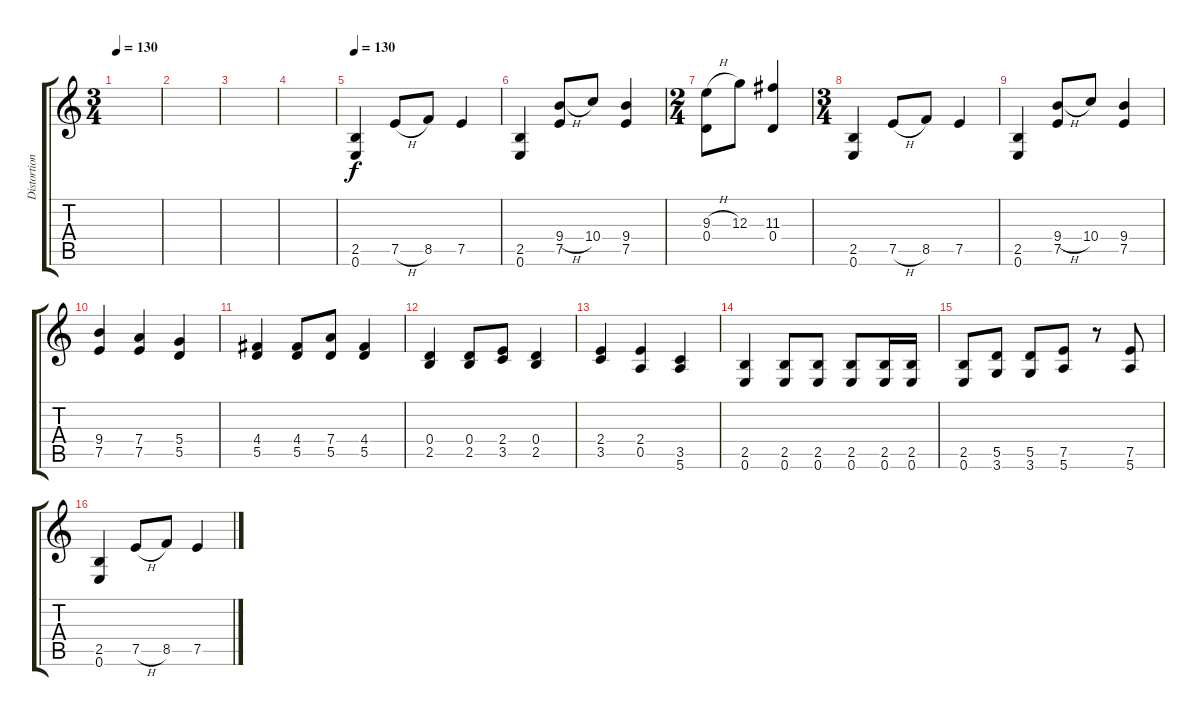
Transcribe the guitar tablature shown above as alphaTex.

\track ("Distortion Guitar" "Distortion") {instrument distortionguitar}
\staff {score tabs}
\tuning (E4 B3 G3 D3 A2 E2) {hide}
\ts (3 4)
\tempo 130
\clef g2
\ks c
|
|
|
|
\tempo 130
(2.5 0.6).4 7.5{h}.8 8.5.8 7.5.4 |
(2.5 0.6).4 (9.4{h} 7.5).8 10.4.8 (9.4 7.5).4 |
\ts (2 4)
(9.3{h} 0.4).8 12.3.8 (11.3 0.4).4 |
\ts (3 4)
(2.5 0.6).4 7.5{h}.8 8.5.8 7.5.4 |
(2.5 0.6).4 (9.4{h} 7.5).8 10.4.8 (9.4 7.5).4 |
(9.4 7.5).4 (7.4 7.5).4 (5.4 5.5).4 |
(4.4 5.5).4 (4.4 5.5).8 (7.4 5.5).8 (4.4 5.5).4 |
(0.4 2.5).4 (0.4 2.5).8 (2.4 3.5).8 (0.4 2.5).4 |
(2.4 3.5).4 (2.4 0.5).4 (3.5 5.6).4 |
(2.5 0.6).4 (2.5 0.6).8 (2.5 0.6).8 (2.5 0.6).8 (2.5 0.6).16 (2.5 0.6).16 |
(2.5 0.6).8 (5.5 3.6).8 (5.5 3.6).8 (7.5 5.6).8 r.8 (7.5 5.6).8 |
(2.5 0.6).4 7.5{h}.8 8.5.8 7.5.4
